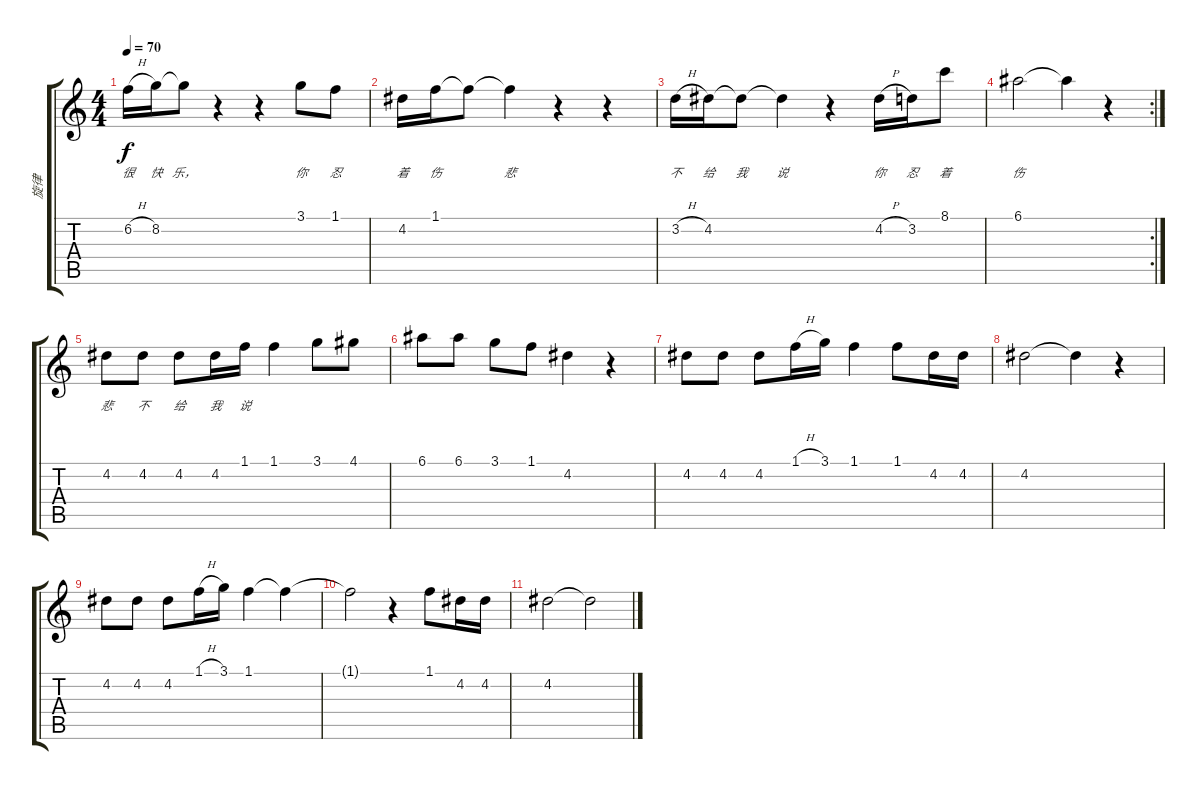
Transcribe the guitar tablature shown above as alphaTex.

\track ("旋律" "旋律") {instrument acousticguitarnylon}
\staff {score tabs}
\tuning (E4 B3 G3 D3 A2 E2) {hide}
\ts (4 4)
\tempo 70
\clef g2
\ks c
6.2{h}.16{lyrics (0 "很") lyrics (1 "") lyrics (2 "") lyrics (3 "") lyrics (4 "") dy f} 8.2.16{lyrics (0 "快") lyrics (1 "") lyrics (2 "") lyrics (3 "") lyrics (4 "")} 8.2{t}.8{lyrics (0 "乐，") lyrics (1 "") lyrics (2 "") lyrics (3 "") lyrics (4 "")} r.4 r.4 3.1.8{lyrics (0 "你") lyrics (1 "") lyrics (2 "") lyrics (3 "") lyrics (4 "")} 1.1.8{lyrics (0 "忍") lyrics (1 "") lyrics (2 "") lyrics (3 "") lyrics (4 "")} |
4.2.16{lyrics (0 "着") lyrics (1 "") lyrics (2 "") lyrics (3 "") lyrics (4 "")} 1.1.16{lyrics (0 "伤") lyrics (1 "") lyrics (2 "") lyrics (3 "") lyrics (4 "")} 1.1{t}.8{lyrics (0 "") lyrics (1 "") lyrics (2 "") lyrics (3 "") lyrics (4 "")} 1.1{t}.4{lyrics (0 "悲") lyrics (1 "") lyrics (2 "") lyrics (3 "") lyrics (4 "")} r.4 r.4 |
3.2{h}.16{lyrics (0 "不") lyrics (1 "") lyrics (2 "") lyrics (3 "") lyrics (4 "")} 4.2.16{lyrics (0 "给") lyrics (1 "") lyrics (2 "") lyrics (3 "") lyrics (4 "")} 4.2{t}.8{lyrics (0 "我") lyrics (1 "") lyrics (2 "") lyrics (3 "") lyrics (4 "")} 4.2{t}.4{lyrics (0 "说") lyrics (1 "") lyrics (2 "") lyrics (3 "") lyrics (4 "")} r.4 4.2{h}.16{lyrics (0 "你") lyrics (1 "") lyrics (2 "") lyrics (3 "") lyrics (4 "")} 3.2.16{lyrics (0 "忍") lyrics (1 "") lyrics (2 "") lyrics (3 "") lyrics (4 "")} 8.1.8{lyrics (0 "着") lyrics (1 "") lyrics (2 "") lyrics (3 "") lyrics (4 "")} |
\rc 2
6.1.2{lyrics (0 "伤") lyrics (1 "") lyrics (2 "") lyrics (3 "") lyrics (4 "")} 6.1{t}.4{lyrics (0 "") lyrics (1 "") lyrics (2 "") lyrics (3 "") lyrics (4 "")} r.4 |
4.2.8{lyrics (0 "悲") lyrics (1 "") lyrics (2 "") lyrics (3 "") lyrics (4 "")} 4.2.8{lyrics (0 "不") lyrics (1 "") lyrics (2 "") lyrics (3 "") lyrics (4 "")} 4.2.8{lyrics (0 "给") lyrics (1 "") lyrics (2 "") lyrics (3 "") lyrics (4 "")} 4.2.16{lyrics (0 "我") lyrics (1 "") lyrics (2 "") lyrics (3 "") lyrics (4 "")} 1.1.16{lyrics (0 "说") lyrics (1 "") lyrics (2 "") lyrics (3 "") lyrics (4 "")} 1.1.4 3.1.8 4.1.8 |
6.1.8 6.1.8 3.1.8 1.1.8 4.2.4 r.4 |
4.2.8 4.2.8 4.2.8 1.1{h}.16 3.1.16 1.1.4 1.1.8 4.2.16 4.2.16 |
4.2.2 4.2{t}.4 r.4 |
4.2.8 4.2.8 4.2.8 1.1{h}.16 3.1.16 1.1.4 1.1{t}.4 |
1.1{t}.2 r.4 1.1.8 4.2.16 4.2.16 |
4.2.2 4.2{t}.2
